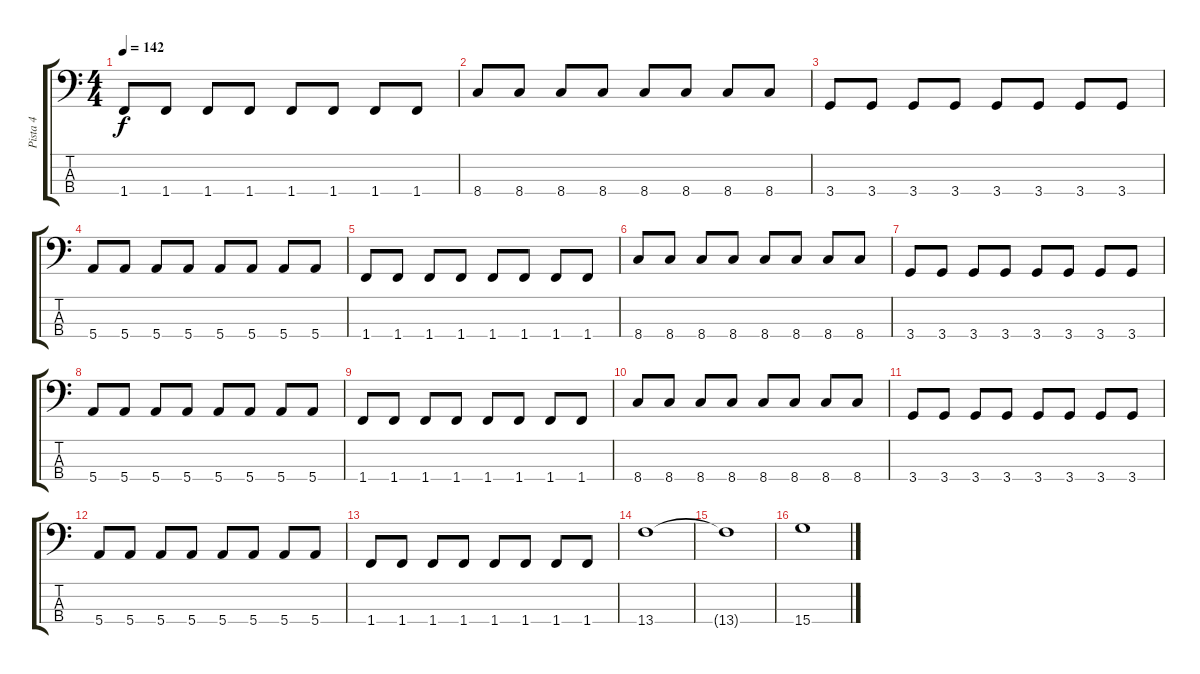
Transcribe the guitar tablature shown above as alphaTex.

\track ("Pista 4" "Pista 4") {instrument electricbassfinger}
\staff {score tabs}
\tuning (G2 D2 A1 E1) {hide}
\ts (4 4)
\tempo 142
\clef f4
\ks c
1.4.8{dy f} 1.4.8 1.4.8 1.4.8 1.4.8 1.4.8 1.4.8 1.4.8 |
8.4.8 8.4.8 8.4.8 8.4.8 8.4.8 8.4.8 8.4.8 8.4.8 |
3.4.8 3.4.8 3.4.8 3.4.8 3.4.8 3.4.8 3.4.8 3.4.8 |
5.4.8 5.4.8 5.4.8 5.4.8 5.4.8 5.4.8 5.4.8 5.4.8 |
1.4.8 1.4.8 1.4.8 1.4.8 1.4.8 1.4.8 1.4.8 1.4.8 |
8.4.8 8.4.8 8.4.8 8.4.8 8.4.8 8.4.8 8.4.8 8.4.8 |
3.4.8 3.4.8 3.4.8 3.4.8 3.4.8 3.4.8 3.4.8 3.4.8 |
5.4.8 5.4.8 5.4.8 5.4.8 5.4.8 5.4.8 5.4.8 5.4.8 |
1.4.8 1.4.8 1.4.8 1.4.8 1.4.8 1.4.8 1.4.8 1.4.8 |
8.4.8 8.4.8 8.4.8 8.4.8 8.4.8 8.4.8 8.4.8 8.4.8 |
3.4.8 3.4.8 3.4.8 3.4.8 3.4.8 3.4.8 3.4.8 3.4.8 |
5.4.8 5.4.8 5.4.8 5.4.8 5.4.8 5.4.8 5.4.8 5.4.8 |
1.4.8 1.4.8 1.4.8 1.4.8 1.4.8 1.4.8 1.4.8 1.4.8 |
13.4.1 |
13.4{t}.1 |
15.4.1
